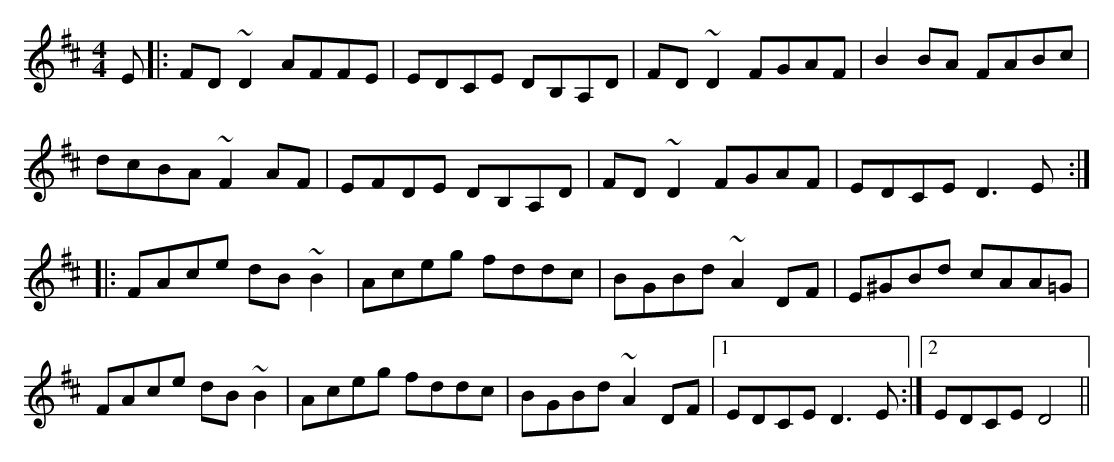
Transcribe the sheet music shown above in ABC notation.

X:1
M:4/4
K:D
E|:FD ~D2 AFFE|EDCE DB,A,D|FD ~D2 FGAF|B2 BA FABc|
dcBA ~F2 AF|EFDE DB,A,D|FD ~D2 FGAF|EDCE D3 E:|
|:FAce dB ~B2|Aceg fddc|BGBd ~A2 DF|E^GBd cAA=G|
FAce dB ~B2|Aceg fddc|BGBd ~A2 DF|1 EDCE D3 E:|2 EDCE D4||
